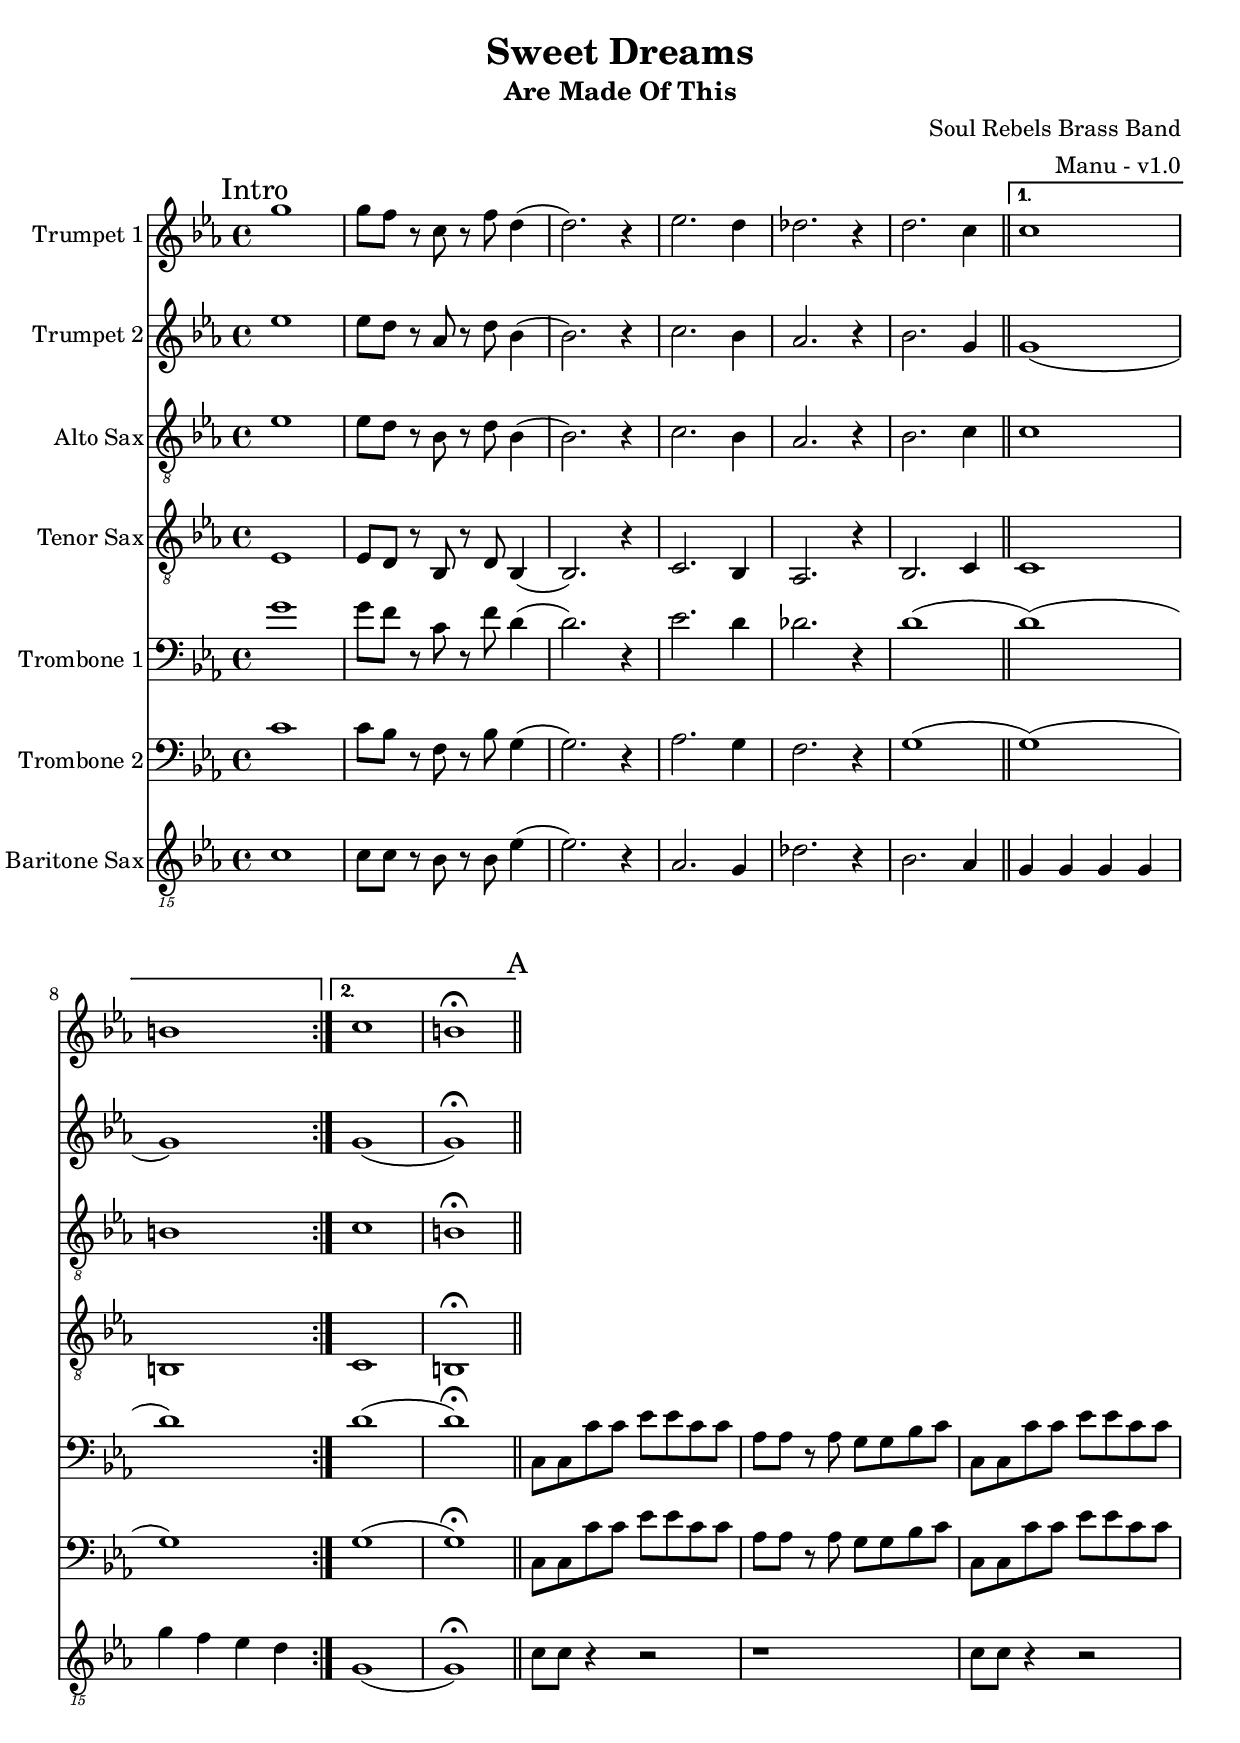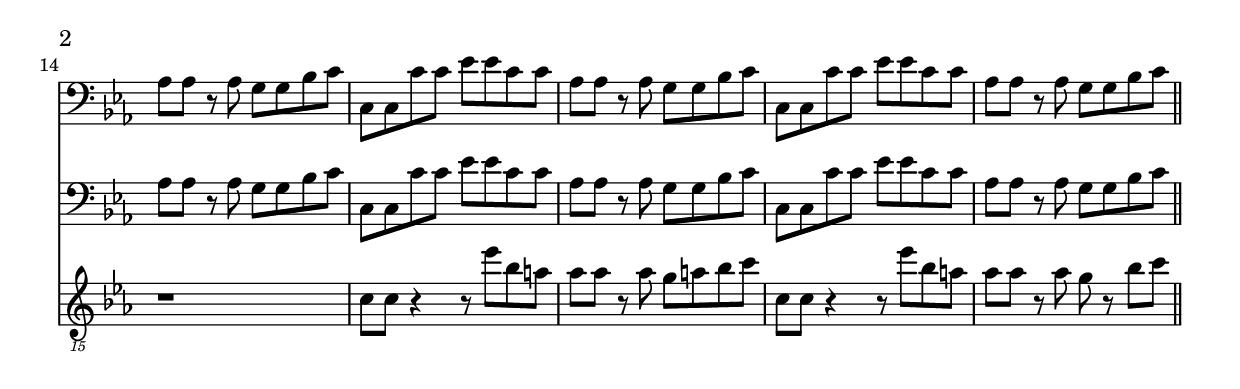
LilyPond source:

\version "2.18.2"

global = {
  \key c \minor
  \time 4/4
}

trumpetBbOne = \relative c'' {
  \global

  \mark "Intro"
  \repeat volta 2 {
    g'1 | g8 f r c r f d4 (| d2.) r4 | ees2. d4 |
    des2. r4 | d2. c4 \bar "||"
  }

  \alternative {
    { c1 | b | }
    { c1 | b \fermata \bar "||" }
  }

}

trumpetBbTwo = \relative c'' {
  \global

  \mark "Intro"
  \repeat volta 2 {
    ees1 | ees8 d r aes r d bes4 (| bes2.) r4 | c2. bes4 |
    aes2. r4 | bes2. g4 \bar "||"
  }

  \alternative {
    { g1 (| g ) | }
    { g1 (| g ) \fermata \bar "||" }
  }
}

altoSax = \relative c'' {
  \global

  \mark "Intro"
  \repeat volta 2 {
    ees,1 | ees8 d r bes r d bes4 (| bes2.) r4 | c2. bes4 |
    aes2. r4 | bes2. c4 \bar "||"
  }

  \alternative {
    { c1 | b | }
    { c1 | b \fermata \bar "||" }
  }
}

tenorSax = \relative c'' {
  \global

  \mark "Intro"
  \repeat volta 2 {
    ees,,1 | ees8 d r bes r d bes4 (| bes2.) r4 | c2. bes4 |
    aes2. r4 | bes2. c4 \bar "||"
  }

  \alternative {
    { c1 | b | }
    { c1 | b \fermata \bar "||" }
  }
}

tromboneOne = \relative c {
  \global

  \mark "Intro"
  \repeat volta 2 {
    g''1 | g8 f r c r f d4 (| d2.) r4 | ees2. d4 |
    des2. r4 | d1 (\bar "||"
  }

  \alternative {
    { d1) (| d) | }
    { d1 (| d) \fermata \bar "||" }
  }

  % A
  \mark "A"
  c,8 c c' c ees ees c c | aes aes r aes g g bes c | c,8 c c' c ees ees c c | aes aes r aes g g bes c |
  c,8 c c' c ees ees c c | aes aes r aes g g bes c | c,8 c c' c ees ees c c | aes aes r aes g g bes c \bar "||"
}

tromboneTwo = \relative c {
  \global

  \mark "Intro"
  \repeat volta 2 {
    c'1 | c8 bes r f r bes g4 (| g2.) r4 | aes2. g4 |
    f2. r4 | g1 (\bar "||"
  }

  \alternative {
    { g1) (| g) | }
    { g1 (| g) \fermata \bar "||" }
  }

  % A
  \mark "A"
  c,8 c c' c ees ees c c | aes aes r aes g g bes c | c,8 c c' c ees ees c c | aes aes r aes g g bes c |
  c,8 c c' c ees ees c c | aes aes r aes g g bes c | c,8 c c' c ees ees c c | aes aes r aes g g bes c \bar "||"
}

baritoneSax = \relative c {
  \global

  % Intro
  \mark "Intro"
  \repeat volta 2 {
    c1 | c8 c r bes r bes ees4 (| ees2.) r4 | aes,2. g4 |
    des'2. r4 | bes2. aes4 \bar "||"
  }

  \alternative {
    { g g g g | g' f ees d | }
    { g,1 (| g) \fermata \bar "||" }
  }

  % A
  \mark "A"
  c8 c r4 r2 | r1 | c8 c r4 r2 | r1 |
  c8 c r4 r8 ees' bes a | aes aes r aes g a bes c | c,8 c r4 r8 ees' bes a | aes aes r aes g r bes c \bar "||"
}

trumpetBbOnePart = \new Staff \with {
  instrumentName = "Trumpet 1"
  midiInstrument = "trumpet"
} \trumpetBbOne

trumpetBbTwoPart = \new Staff \with {
  instrumentName = "Trumpet 2"
  midiInstrument = "trumpet"
} \trumpetBbTwo

altoSaxPart = \new Staff \with {
  instrumentName = "Alto Sax"
  midiInstrument = "alto sax"
} { \clef "treble_8" \altoSax }

tenorSaxPart = \new Staff \with {
  instrumentName = "Tenor Sax"
  midiInstrument = "tenor sax"
} { \clef "treble_8" \tenorSax }

tromboneOnePart = \new Staff \with {
  instrumentName = "Trombone 1"
  midiInstrument = "trombone"
} { \clef bass \tromboneOne }

tromboneTwoPart = \new Staff \with {
  instrumentName = "Trombone 2"
  midiInstrument = "trombone"
} { \clef bass \tromboneTwo }

baritoneSaxPart = \new Staff \with {
  instrumentName = "Baritone Sax"
  midiInstrument = "baritone sax"
} { \clef "treble_15" \baritoneSax }

\book {
  \paper {
    print-all-headers = ##t
  }

  \score {
    \header {
      title = "Sweet Dreams"
      subtitle = "Are Made Of This"
      composer = "Soul Rebels Brass Band"
      arranger = "Manu - v1.0"
    }

    <<
      \trumpetBbOnePart
      \trumpetBbTwoPart
      \altoSaxPart
      \tenorSaxPart
      \tromboneOnePart
      \tromboneTwoPart
      \baritoneSaxPart
    >>
    \layout { }
    \midi {
      \context {
        \Score
        tempoWholesPerMinute = #(ly:make-moment 120 4)
      }
    }
  }
%{
  \pageBreak

  \score {
    \header {
      title = "Sweet Dreams"
      subtitle = "Are Made Of This"
      composer = "Soul Rebels Brass Band"
      arranger = "Manu - v1.0"
    }
    <<
      \transpose c d \trumpetBbOnePart
    >>
  }

  \pageBreak

  \score {
    \header {
      title = "Sweet Dreams"
      subtitle = "Are Made Of This"
      composer = "Soul Rebels Brass Band"
      arranger = "Manu - v1.0"
    }
    <<
      \transpose c d \trumpetBbTwoPart
    >>
  }

  \pageBreak

  \score {
    \header {
      title = "Sweet Dreams"
      subtitle = "Are Made Of This"
      composer = "Soul Rebels Brass Band"
      arranger = "Manu - v1.0"
    }
    <<
      \transpose c a, \altoSaxOnePart
    >>
  }

  \pageBreak

  \score {
    \header {
      title = "Sweet Dreams"
      subtitle = "Are Made Of This"
      composer = "Soul Rebels Brass Band"
      arranger = "Manu - v1.0"
    }
    <<
      \transpose c a, \altoSaxTwoPart
    >>
  }

  \pageBreak

  \score {
    \header {
      title = "Sweet Dreams"
      subtitle = "Are Made Of This"
      composer = "Soul Rebels Brass Band"
      arranger = "Manu - v1.0"
    }
    <<
      \transpose c d \tenorSaxPart
    >>
  }

  \pageBreak

  \score {
    \header {
      title = "Sweet Dreams"
      subtitle = "Are Made Of This"
      composer = "Soul Rebels Brass Band"
      arranger = "Manu - v1.0"
    }
    <<
      \trombonePart
    >>
  }

  \pageBreak

  \score {
    \header {
      title = "Sweet Dreams"
      subtitle = "Are Made Of This"
      composer = "Soul Rebels Brass Band"
      arranger = "Manu - v1.0"
    }
    <<
      \transpose c a, \baritoneSaxPart
    >>
  }
%}

}

